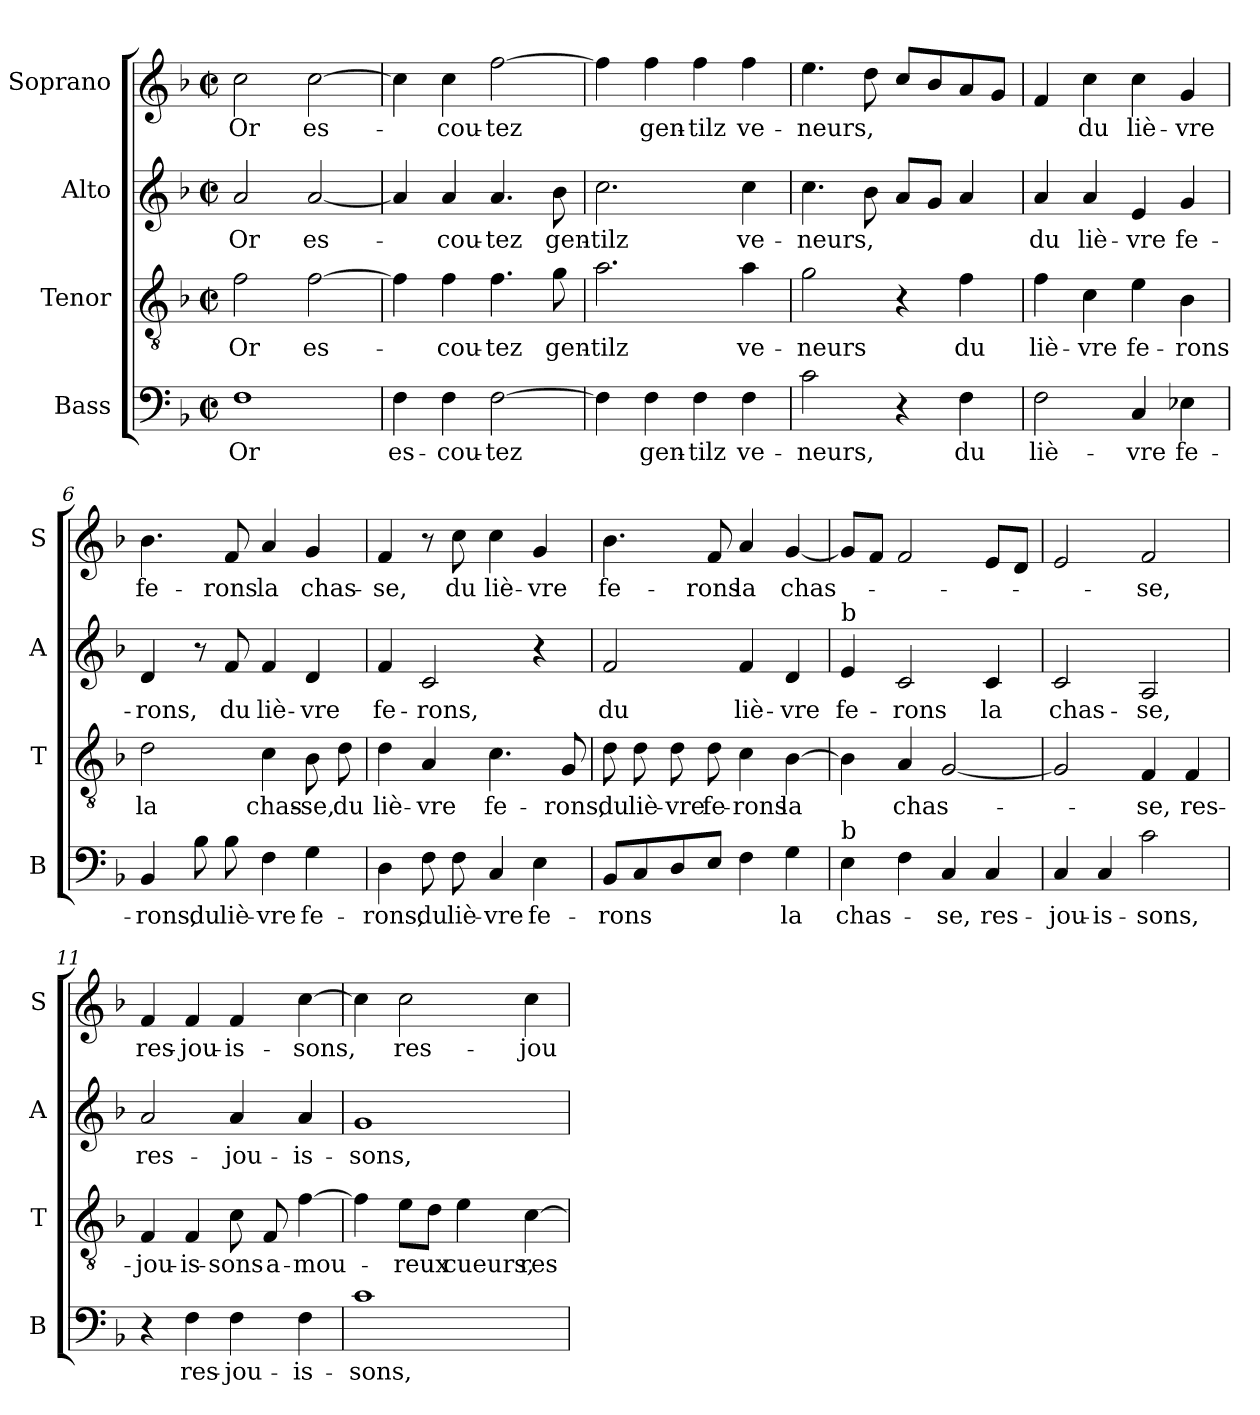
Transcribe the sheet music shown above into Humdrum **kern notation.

**kern	**text	**kern	**text	**kern	**text	**kern	**text
*part4	*part4	*part3	*part3	*part2	*part2	*part1	*part1
*staff4	*staff4	*staff3	*staff3	*staff2	*staff2	*staff1	*staff1
*I"Bass	*	*I"Tenor	*	*I"Alto	*	*I"Soprano	*
*I'B	*	*I'T	*	*I'A	*	*I'S	*
*clefF4	*	*clefGv2	*	*clefG2	*	*clefG2	*
*k[b-]	*	*k[b-]	*	*k[b-]	*	*k[b-]	*
*F:	*	*F:	*	*F:	*	*F:	*
*M2/2	*	*M2/2	*	*M2/2	*	*M2/2	*
*met(c|)	*	*met(c|)	*	*met(c|)	*	*met(c|)	*
=1	=1	=1	=1	=1	=1	=1	=1
1F	Or	2f\	Or	2a/	Or	2cc\	Or
.	.	[2f\	es-	[2a/	es-	[2cc\	es-
=2	=2	=2	=2	=2	=2	=2	=2
4F\	es-	4f\]	.	4a/]	.	4cc\]	.
4F\	-cou-	4f\	-cou-	4a/	-cou-	4cc\	-cou-
[2F\	-tez	4.f\	-tez	4.a/	-tez	[2ff\	-tez
.	.	8g\	gen-	8b-\	gen-	.	.
=3	=3	=3	=3	=3	=3	=3	=3
4F\]	.	2.a\	-tilz	2.cc\	-tilz	4ff\]	.
4F\	gen-	.	.	.	.	4ff\	gen-
4F\	-tilz	.	.	.	.	4ff\	-tilz
4F\	ve-	4a\	ve-	4cc\	ve-	4ff\	ve-
=4	=4	=4	=4	=4	=4	=4	=4
2c\	-neurs,	2g\	-neurs	4.cc\	-neurs,	4.ee\	-neurs,
.	.	.	.	8b-\	.	8dd\	.
4r	.	4r	.	8a/L	.	8cc/L	.
.	.	.	.	8g/J	.	8b-/	.
4F\	du	4f\	du	4a/	.	8a/	.
.	.	.	.	.	.	8g/J	.
=5	=5	=5	=5	=5	=5	=5	=5
2F\	liè-	4f\	liè-	4a/	du	4f/	.
.	.	4c\	-vre	4a/	liè-	4cc\	du
4C/	-vre	4e\	fe-	4e/	-vre	4cc\	liè-
4E-X\	fe-	4B-\	-rons	4g/	fe-	4g/	-vre
!!LO:LB:g=z
=6	=6	=6	=6	=6	=6	=6	=6
4BB-/	-rons,	2d\	la	4d/	-rons,	4.b-\	fe-
8B-\	du	.	.	8r	.	.	.
8B-\	liè-	.	.	8f/	du	8f/	-rons
4F\	-vre	4c\	chas-	4f/	liè-	4a/	la
4G\	fe-	8B-\	-se,	4d/	-vre	4g/	chas-
.	.	8d\	du	.	.	.	.
=7	=7	=7	=7	=7	=7	=7	=7
4D\	-rons,	4d\	liè-	4f/	fe-	4f/	-se,
8F\	du	4A/	-vre	2c/	-rons,	8r	.
8F\	liè-	.	.	.	.	8cc\	du
4C/	-vre	4.c\	fe-	.	.	4cc\	liè-
4E\	fe-	.	.	4r	.	4g/	-vre
.	.	8G/	-rons,	.	.	.	.
=8	=8	=8	=8	=8	=8	=8	=8
8BB-/L	-rons	8d\	du	2f/	du	4.b-\	fe-
8C/	.	8d\	liè-	.	.	.	.
8D/	.	8d\	-vre	.	.	.	.
8E/J	.	8d\	fe-	.	.	8f/	-rons
4F\	.	4c\	-rons	4f/	liè-	4a/	la
4G\	la	[4B-\	la	4d/	-vre	[4g/	chas-
=9	=9	=9	=9	=9	=9	=9	=9
!	!	!	!	!LO:TX:a:t=b	!	!	!
!LO:TX:a:t=b	!	!	!	!	!	!	!
4E\	chas-	4B-\]	.	4e/	fe-	8g/L]	.
.	.	.	.	.	.	8f/J	.
4F\	.	4A/	chas-	2c/	-rons	2f/	.
4C/	-se,	[2G/	.	.	.	.	.
4C/	res-	.	.	4c/	la	8e/L	.
.	.	.	.	.	.	8d/J	.
!!LO:LB:g=z
=10	=10	=10	=10	=10	=10	=10	=10
4C/	-jou-	2G/]	.	2c/	chas-	2e/	.
4C/	-is-	.	.	.	.	.	.
2c\	-sons,	4F/	-se,	2A/	-se,	2f/	-se,
.	.	4F/	res-	.	.	.	.
=11	=11	=11	=11	=11	=11	=11	=11
4r	.	4F/	-jou-	2a/	res-	4f/	res-
4F\	res-	4F/	-is-	.	.	4f/	-jou-
4F\	-jou-	8c\	-sons	4a/	-jou-	4f/	-is-
.	.	8F/	a-	.	.	.	.
4F\	-is-	[4f\	-mou-	4a/	-is-	[4cc\	-sons,
=12	=12	=12	=12	=12	=12	=12	=12
1c	-sons,	4f\]	.	1g	-sons,	4cc\]	.
.	.	8e\L	-reux	.	.	2cc\	res-
.	.	8d\J	.	.	.	.	.
.	.	4e\	cueurs,	.	.	.	.
.	.	[4c\	res-	.	.	4cc\	-jou-
=	=	=	=	=	=	=	=
*-	*-	*-	*-	*-	*-	*-	*-
